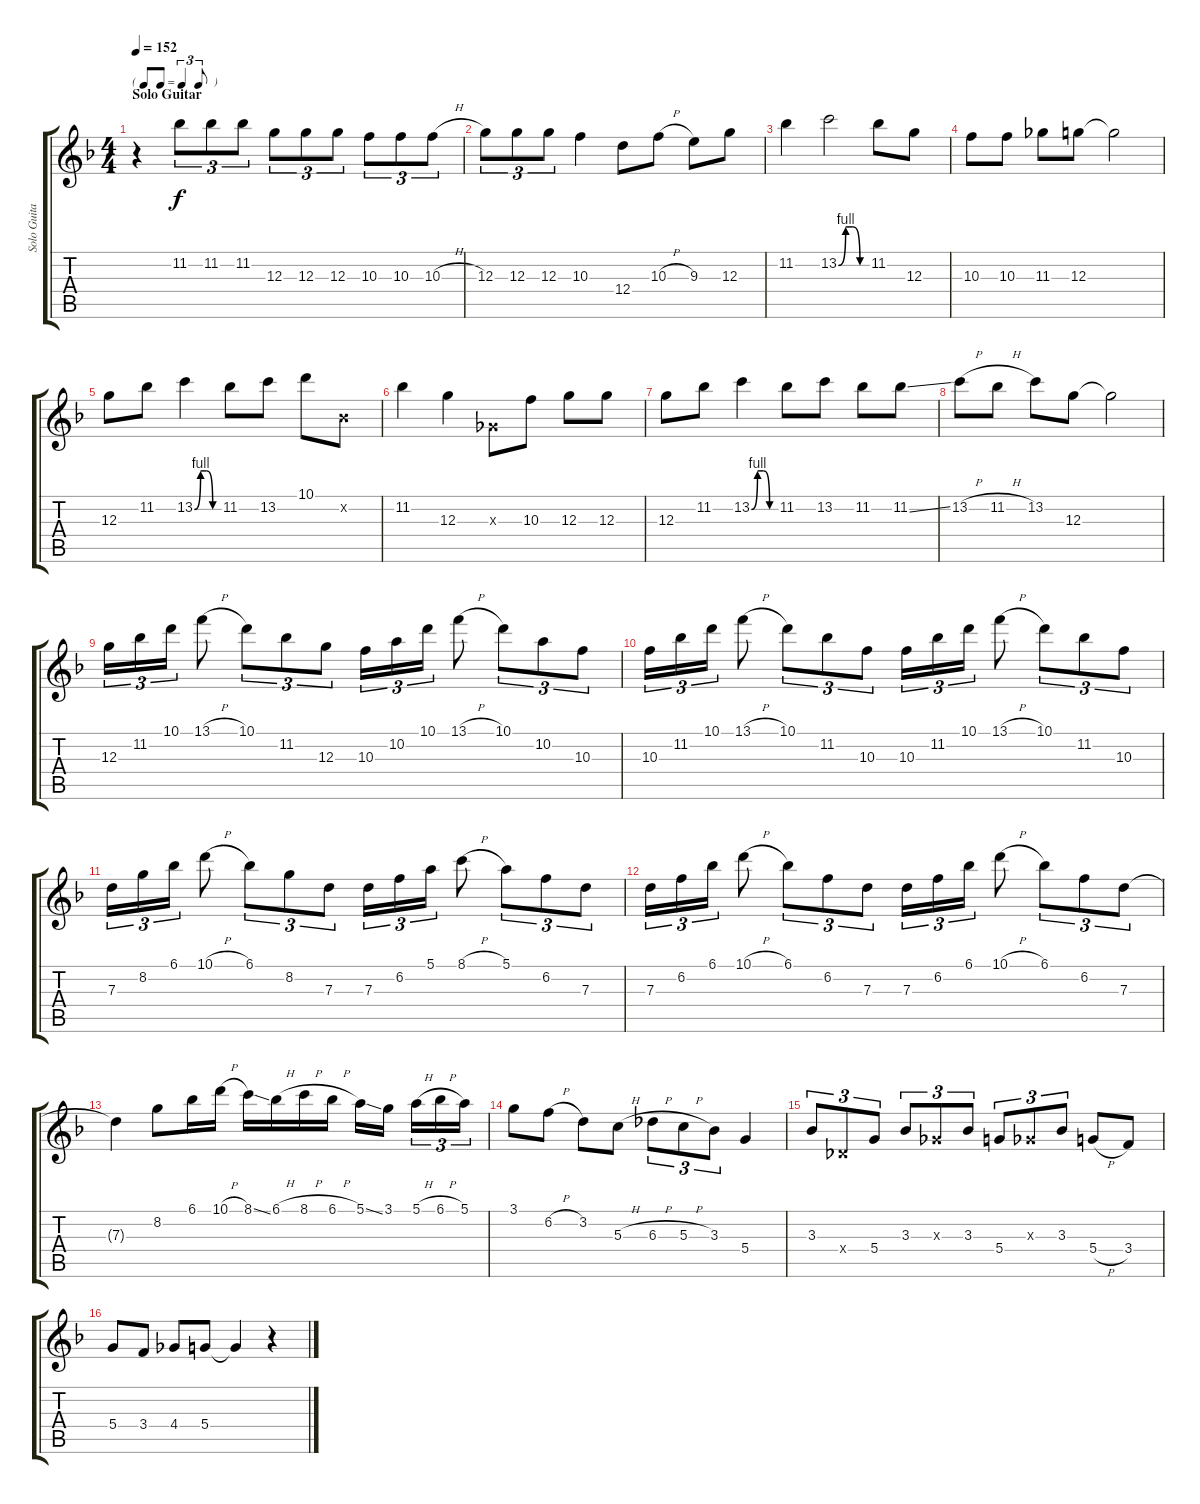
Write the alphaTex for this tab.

\track ("Solo Guitar" "Solo Guita") {instrument distortionguitar}
\staff {score tabs}
\tuning (E4 B3 G3 D3 A2 E2) {hide}
\ts (4 4)
\tf triplet8th
\section ("" "Solo Guitar")
\tempo 152
\clef g2
\ks f
r.4{dy f} 11.2.8{tu (3 2)} 11.2.8{tu (3 2)} 11.2.8{tu (3 2)} 12.3.8{tu (3 2)} 12.3.8{tu (3 2)} 12.3.8{tu (3 2)} 10.3.8{tu (3 2)} 10.3.8{tu (3 2)} 10.3{h}.8{tu (3 2)} |
12.3.8{tu (3 2)} 12.3.8{tu (3 2)} 12.3.8{tu (3 2)} 10.3.4 12.4.8 10.3{h}.8 9.3.8 12.3.8 |
11.2.4 13.2{be (custom 0 0 15 4 30 4 45 0 60 0)}.2 11.2.8 12.3.8 |
10.3.8 10.3.8 11.3.8 12.3.8 12.3{t}.2 |
12.3.8 11.2.8 13.2{be (custom 0 0 15 4 30 4 45 0 60 0)}.4 11.2.8 13.2.8 10.1.8 -1.2{x}.8 |
11.2.4 12.3.4 -1.3{x}.8 10.3.8 12.3.8 12.3.8 |
12.3.8 11.2.8 13.2{be (custom 0 0 15 4 30 4 45 0 60 0)}.4 11.2.8 13.2.8 11.2.8 11.2{ss}.8 |
13.2{h}.8 11.2{h}.8 13.2.8 12.3.8 12.3{t}.2 |
12.3.16{tu (3 2)} 11.2.16{tu (3 2)} 10.1.16{tu (3 2)} 13.1{h}.8 10.1.8{tu (3 2)} 11.2.8{tu (3 2)} 12.3.8{tu (3 2)} 10.3.16{tu (3 2)} 10.2.16{tu (3 2)} 10.1.16{tu (3 2)} 13.1{h}.8 10.1.8{tu (3 2)} 10.2.8{tu (3 2)} 10.3.8{tu (3 2)} |
10.3.16{tu (3 2)} 11.2.16{tu (3 2)} 10.1.16{tu (3 2)} 13.1{h}.8 10.1.8{tu (3 2)} 11.2.8{tu (3 2)} 10.3.8{tu (3 2)} 10.3.16{tu (3 2)} 11.2.16{tu (3 2)} 10.1.16{tu (3 2)} 13.1{h}.8 10.1.8{tu (3 2)} 11.2.8{tu (3 2)} 10.3.8{tu (3 2)} |
7.3.16{tu (3 2)} 8.2.16{tu (3 2)} 6.1.16{tu (3 2)} 10.1{h}.8 6.1.8{tu (3 2)} 8.2.8{tu (3 2)} 7.3.8{tu (3 2)} 7.3.16{tu (3 2)} 6.2.16{tu (3 2)} 5.1.16{tu (3 2)} 8.1{h}.8 5.1.8{tu (3 2)} 6.2.8{tu (3 2)} 7.3.8{tu (3 2)} |
7.3.16{tu (3 2)} 6.2.16{tu (3 2)} 6.1.16{tu (3 2)} 10.1{h}.8 6.1.8{tu (3 2)} 6.2.8{tu (3 2)} 7.3.8{tu (3 2)} 7.3.16{tu (3 2)} 6.2.16{tu (3 2)} 6.1.16{tu (3 2)} 10.1{h}.8 6.1.8{tu (3 2)} 6.2.8{tu (3 2)} 7.3.8{tu (3 2)} |
7.3{t}.4 8.2.8 6.1.16 10.1{h}.16 8.1{ss}.16 6.1{h}.16 8.1{h}.16 6.1{h}.16 5.1{ss}.16 3.1.16 5.1{h}.16{tu (3 2)} 6.1{h}.16{tu (3 2)} 5.1.16{tu (3 2)} |
3.1.8 6.2{h}.8 3.2.8 5.3{h}.8 6.3{h}.8{tu (3 2)} 5.3{h}.8{tu (3 2)} 3.3.8{tu (3 2)} 5.4.4 |
3.3.8{tu (3 2)} -1.4{x}.8{tu (3 2)} 5.4.8{tu (3 2)} 3.3.8{tu (3 2)} -1.3{x}.8{tu (3 2)} 3.3.8{tu (3 2)} 5.4.8{tu (3 2)} -1.3{x}.8{tu (3 2)} 3.3.8{tu (3 2)} 5.4{h}.8 3.4.8 |
5.4.8 3.4.8 4.4.8 5.4.8 5.4{t}.4 r.4
